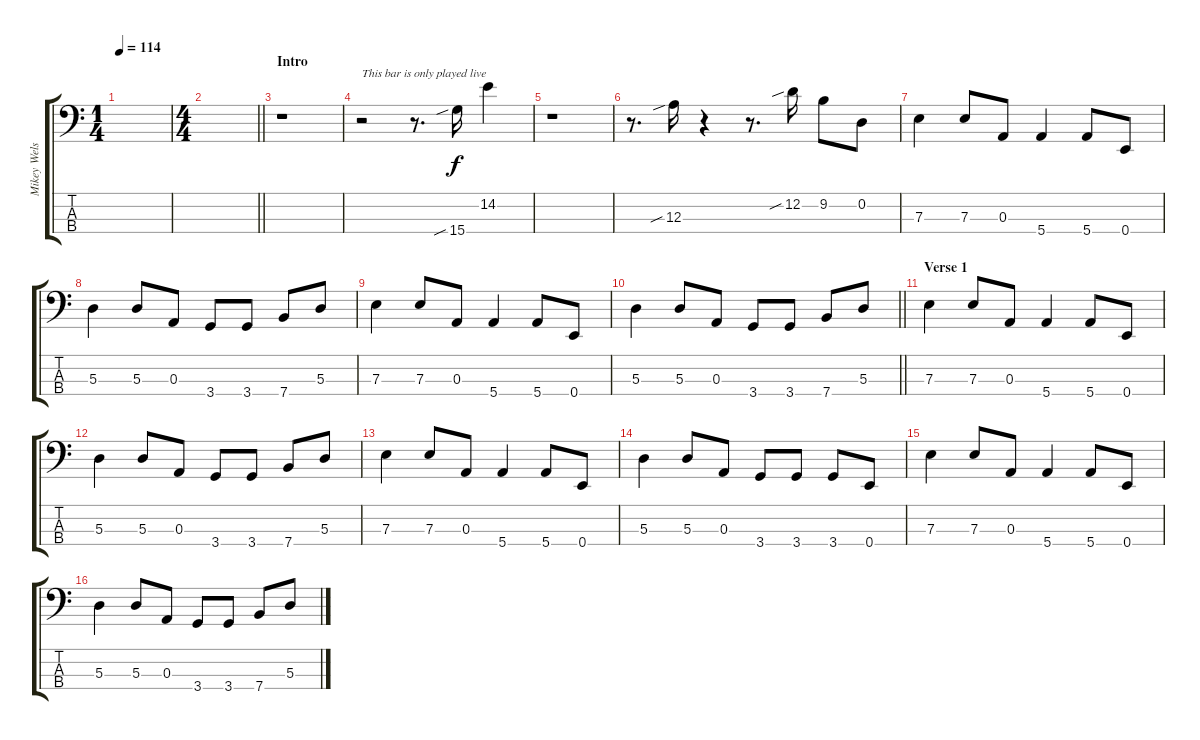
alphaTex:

\track ("Mikey Welsh - Bass" "Mikey Wels") {instrument electricbasspick}
\staff {score tabs}
\tuning (G2 D2 A1 E1) {hide}
\ts (1 4)
\tempo 114
\clef f4
\ks c
|
\ts (4 4)
\barLineRight lightlight
|
\section ("" "Intro")
r.1 |
r.2{txt "This bar is only played live"} r.8{d} 15.4{sib}.16 14.2.4 |
r.1 |
r.8{d} 12.3{sib}.16 r.4 r.8{d} 12.2{sib}.16 9.2.8 0.2.8 |
7.3.4 7.3.8 0.3.8 5.4.4 5.4.8 0.4.8 |
5.3.4 5.3.8 0.3.8 3.4.8 3.4.8 7.4.8 5.3.8 |
7.3.4 7.3.8 0.3.8 5.4.4 5.4.8 0.4.8 |
\barLineRight lightlight
5.3.4 5.3.8 0.3.8 3.4.8 3.4.8 7.4.8 5.3.8 |
\section ("" "Verse 1")
7.3.4 7.3.8 0.3.8 5.4.4 5.4.8 0.4.8 |
5.3.4 5.3.8 0.3.8 3.4.8 3.4.8 7.4.8 5.3.8 |
7.3.4 7.3.8 0.3.8 5.4.4 5.4.8 0.4.8 |
5.3.4 5.3.8 0.3.8 3.4.8 3.4.8 3.4.8 0.4.8 |
7.3.4 7.3.8 0.3.8 5.4.4 5.4.8 0.4.8 |
5.3.4 5.3.8 0.3.8 3.4.8 3.4.8 7.4.8 5.3.8
